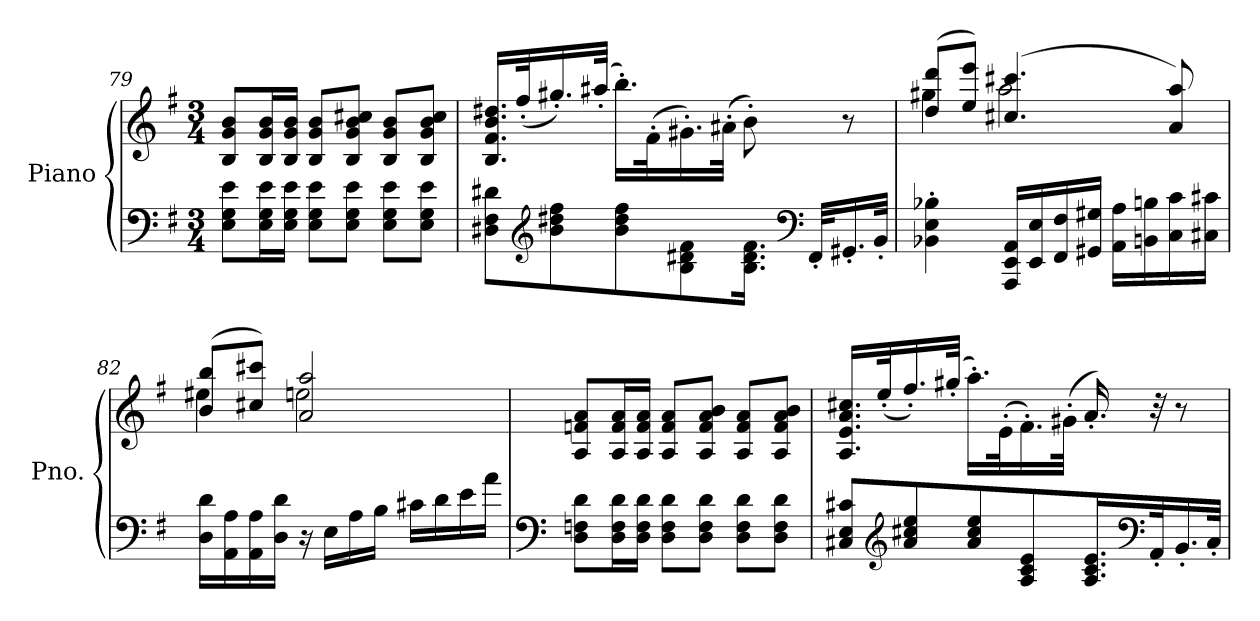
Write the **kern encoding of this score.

**kern	**kern
*part1	*part1
*staff2	*staff1
*I"Piano	*
*I'Pno.	*
*clefF4	*clefG2
*k[f#]	*k[f#]
*M3/4	*M3/4
=79	=79
8E\ 8G\ 8e\L	8B/ 8g/ 8b/L
16E\ 16G\ 16e\L	16B/ 16g/ 16b/L
16E\ 16G\ 16e\JJ	16B/ 16g/ 16b/JJ
8E\ 8G\ 8e\L	8B/ 8g/ 8b/L
8E\ 8G\ 8e\J	8B/ 8g/ 8b/ 8cc#X/J
8E\ 8G\ 8e\L	8B/ 8g/ 8b/L
8E\ 8G\ 8e\J	8B/ 8g/ 8b/ 8cc#/J
!!LO:LB:g=z
=80	=80
8D#X\ 8F#\ 8d#X\L	16.B/ 16.f#/ 16.b/ 16.dd#X/LL
.	(<32ff#'/K
*clefG2	*
8b\ 8dd#X\ 8ff#\	16.gg#X'/)
.	(>32aa#X'/JJk
8b\ 8dd#\ 8ff#\	16.bb'\LL)
.	(>32f#'\K
8B\ 8d#X\ 8f#\	16.g#X'\)
.	(>32a#X'\JJk
16.B\ 16.d#\ 16.f#\Jk	8b'\)
*clefF4	*
32FF#'/KLL	.
16.GG#X'/	8r
32BB'/JJk	.
=81	=81
*	*^
4BB-X\' 4E\' 4B-X\'	(>8dd/ 8ddd/L	4gg#X\
.	8ee/ 8eee/J)	.
16AAA/ 16EE/ 16AA/LL	(>4.cc#X/ 4.ccc#X/	2aa\
16EE/ 16E/	.	.
16FF#/ 16F#/	.	.
16GG#X/ 16G#X/JJ	.	.
16AA\ 16A\LL	.	.
16BBn\ 16Bn\	.	.
16C\ 16c\	8a/ 8aa/)	.
16C#X\ 16c#X\JJ	.	.
=82	=82	=82
16D\ 16d\LL	(>8b/ 8bb/L	4ee#X\
16AA\ 16A\	.	.
16AA\ 16A\	8cc#X/ 8ccc#X/J)	.
16D\ 16d\JJ	.	.
16r	2a/ 2aa/	2een\
16E\LL	.	.
16A\	.	.
16B\JJ	.	.
16c#X\LL	.	.
16d\	.	.
16e\	.	.
16a\JJ	.	.
*	*v	*v
!!LO:LB:g=z
=83	=83
*clefF4	*
8D\ 8Fn\ 8d\L	8A/ 8fn/ 8a/L
16D\ 16F\ 16d\L	16A/ 16f/ 16a/L
16D\ 16F\ 16d\JJ	16A/ 16f/ 16a/JJ
8D\ 8F\ 8d\L	8A/ 8f/ 8a/L
8D\ 8F\ 8d\J	8A/ 8f/ 8a/ 8b/J
8D\ 8F\ 8d\L	8A/ 8f/ 8a/L
8D\ 8F\ 8d\J	8A/ 8f/ 8a/ 8b/J
=84	=84
8C#X/ 8E/ 8c#X/L	16.A/ 16.e/ 16.a/ 16.cc#X/LL
.	(<32ee'/K
*clefG2	*
8a/ 8cc#X/ 8ee/	16.ff#'/)
.	(>32gg#X'/JJk
8a/ 8cc#/ 8ee/	16.aa'\LL)
.	(>32e'\K
8A/ 8c#/ 8e/	16.f#'\)
.	(>32g#X'\JJk
16.A/ 16.c#/ 16.e/L	16.a'/)
*clefF4	*
32AA'/K	32r
16.BB'/	8r
32C#'/JJk	.
=	=
*-	*-
